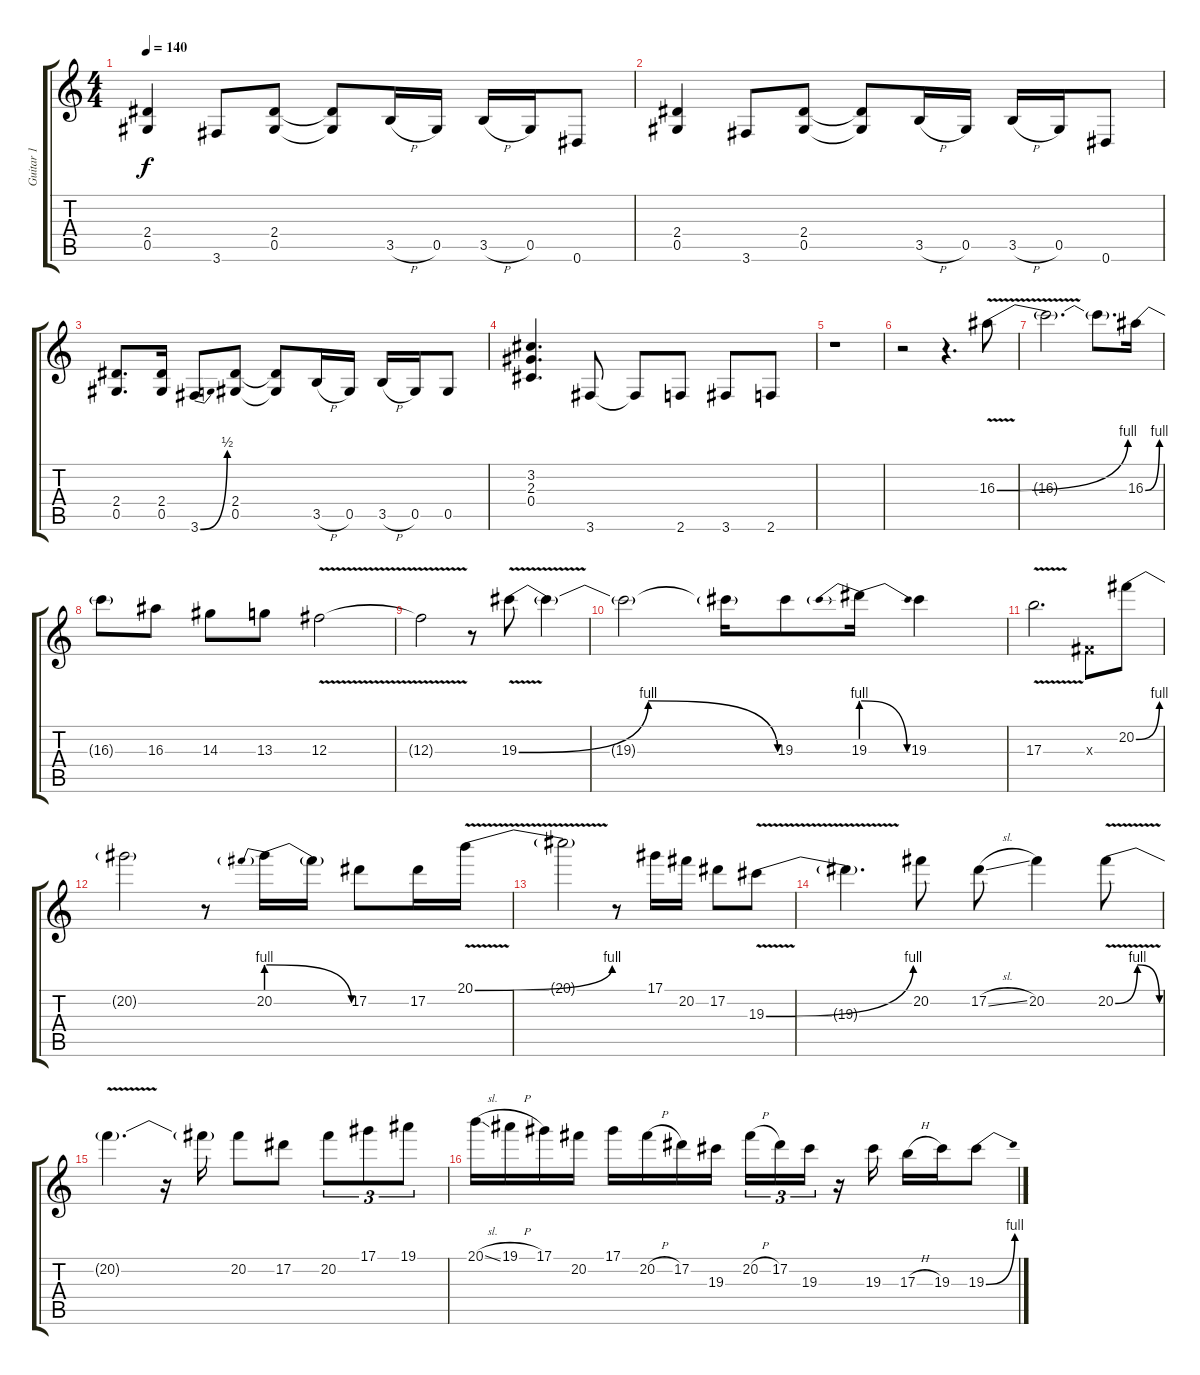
\track ("Guitar 1" "Guitar 1") {instrument distortionguitar}
\staff {score tabs}
\tuning (Eb4 Bb3 Gb3 Db3 Ab2 Eb2) {hide}
\ts (4 4)
\tempo 140
\clef g2
\ks c
(2.4 0.5).4{dy f} 3.6.8 (2.4 0.5).8 (2.4{t} 0.5{t}).8 3.5{h}.16 0.5.16 3.5{h}.16 0.5.16 0.6.8 |
(2.4 0.5).4 3.6.8 (2.4 0.5).8 (2.4{t} 0.5{t}).8 3.5{h}.16 0.5.16 3.5{h}.16 0.5.16 0.6.8 |
(2.4 0.5).8{d} (2.4 0.5).16 3.6{be (bend 0 0 60 2)}.8 (2.4 0.5).8 (2.4{t} 0.5{t}).8 3.5{h}.16 0.5.16 3.5{h}.16 0.5.16 0.5.8 |
(3.2 2.3 0.4).4{d} 3.6.8 3.6{t}.8 2.6.8 3.6.8 2.6.8 |
r.1 |
r.2 r.4{d} 16.3{be (bend 0 0 60 4) v}.8 |
16.3{t}.2{d} 16.3{t}.8{d} 16.3{be (bend 0 0 60 4)}.16 |
16.3{t}.8 16.3.8 14.3.8 13.3.8 12.3{v}.2 |
12.3{t}.2 r.8 19.3{be (bendrelease 0 0 55 4 55 4 60 0) v}.8 19.3{t}.4 |
19.3{t}.2 19.3{t}.16 19.3.8 19.3{be (prebendrelease 0 4 60 0)}.16 19.3.4 |
17.3{v}.2{d} 0.3{x}.8 20.2{be (bend 0 0 60 4)}.8 |
20.2{t}.2 r.8 20.2{be (prebendrelease 0 4 60 0)}.16 20.2{t}.16 17.2.8 17.2.16 20.1{be (bend 0 0 60 4) v}.16 |
20.1{t}.2 r.8 17.1.16 20.2.16 17.2.8 19.3{be (bend 0 0 60 4) v}.8 |
19.3{t}.4{d} 20.2.8 17.2{sl}.8 20.2.4 20.2{be (bendrelease 0 0 57 4 57 4 60 0) v}.8 |
20.2{t}.4{d} r.16 20.2{t}.16 20.2.8 17.2.8 20.2.8{tu (3 2)} 17.1.8{tu (3 2)} 19.1.8{tu (3 2)} |
20.1{sl}.16 19.1{h}.16 17.1.16 20.2.16 17.1.16 20.2{h}.16 17.2.16 19.3.16 20.2{h}.16{tu (3 2)} 17.2.16{tu (3 2)} 19.3.16{tu (3 2)} r.16 19.3.16 17.3{h}.16 19.3.16 19.3{be (bend 0 0 60 4)}.8
